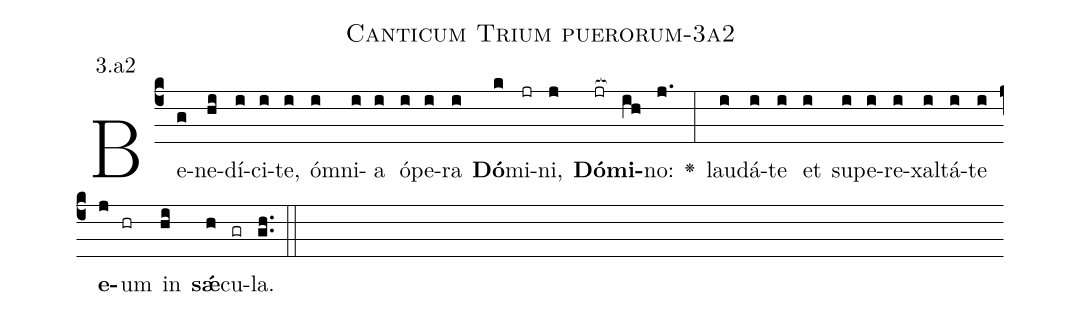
name: Canticum Trium puerorum-3a2;
annotation: 3.a2;
%%
(c4)Be(g)ne(hi)dí(i)ci(i)te,(i) óm(i)ni(i)a(i) ó(i)pe(i)ra(i) <b>Dó</b>(k)mi(jr)ni,(j) <b>Dó</b>(jr[ocb:1{])<b>mi</b>(ih[ocb:0}])no:(j.) <v>\greheightstar</v>(:) lau(i)dá(i)te(i) et(i) su(i)pe(i)re(i)xal(i)tá(i)te(i) <b>e</b>(j)um(hr) in(hi) <b>sǽ</b>(h)cu(gr)la.(gh..) (::)


%E(i) u(i) o(j) u(hi) a(h) e.(gh..) (::)
